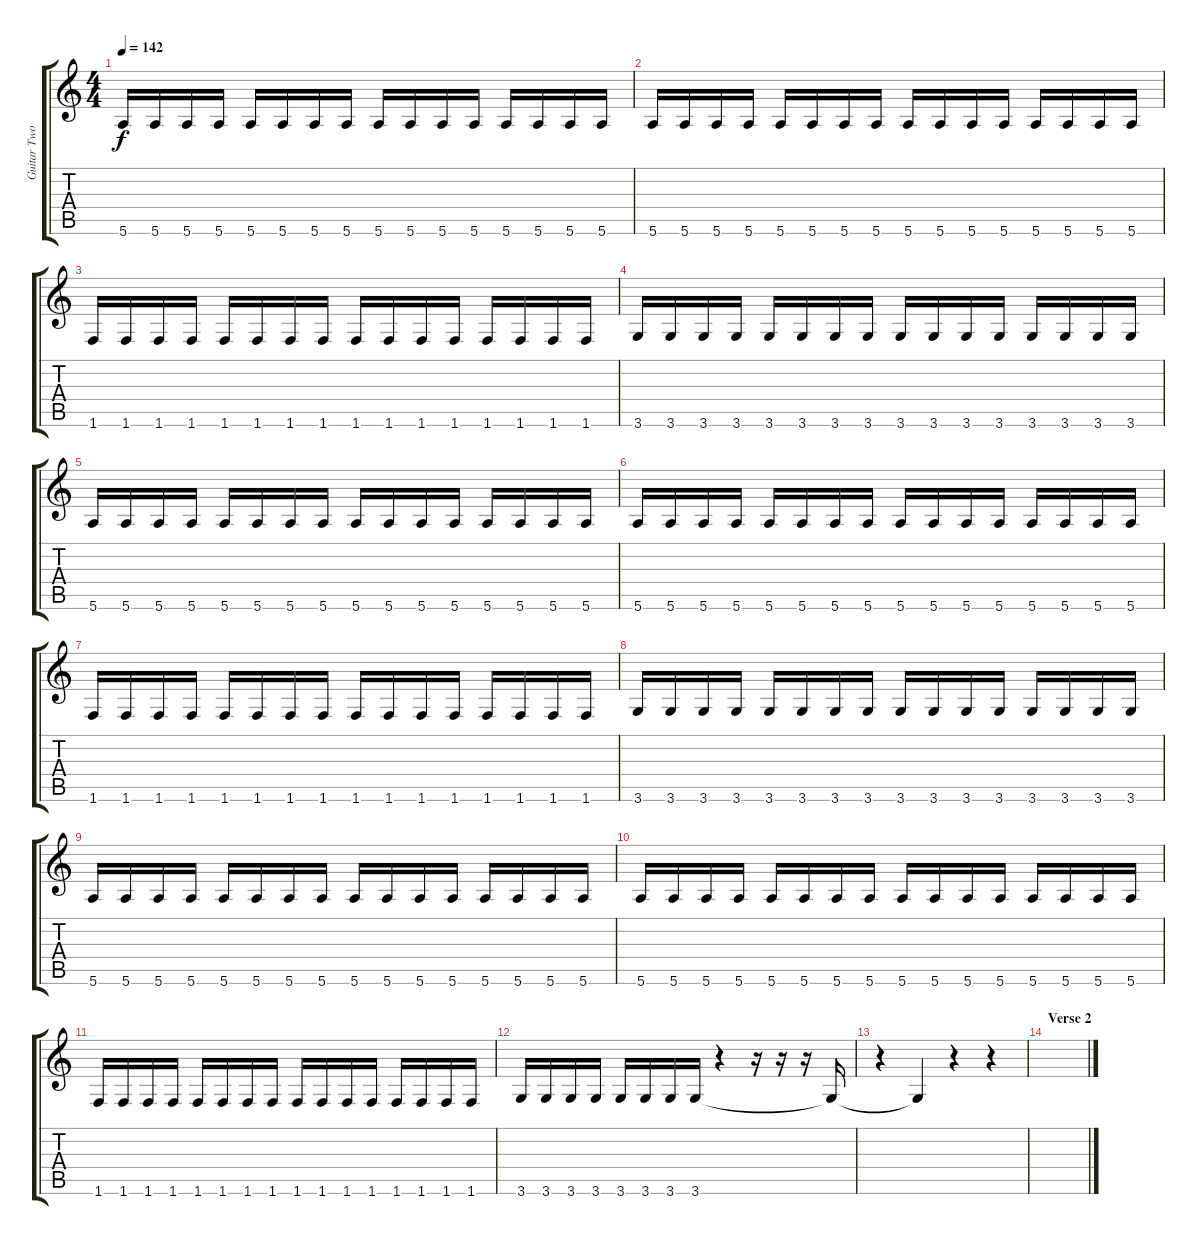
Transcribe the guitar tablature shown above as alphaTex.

\track ("Guitar Two" "Guitar Two") {instrument overdrivenguitar}
\staff {score tabs}
\tuning (E4 B3 G3 D3 A2 E2) {hide}
\ts (4 4)
\tempo 142
\clef g2
\ks c
5.6.16{dy f} 5.6.16 5.6.16 5.6.16 5.6.16 5.6.16 5.6.16 5.6.16 5.6.16 5.6.16 5.6.16 5.6.16 5.6.16 5.6.16 5.6.16 5.6.16 |
5.6.16 5.6.16 5.6.16 5.6.16 5.6.16 5.6.16 5.6.16 5.6.16 5.6.16 5.6.16 5.6.16 5.6.16 5.6.16 5.6.16 5.6.16 5.6.16 |
1.6.16 1.6.16 1.6.16 1.6.16 1.6.16 1.6.16 1.6.16 1.6.16 1.6.16 1.6.16 1.6.16 1.6.16 1.6.16 1.6.16 1.6.16 1.6.16 |
3.6.16 3.6.16 3.6.16 3.6.16 3.6.16 3.6.16 3.6.16 3.6.16 3.6.16 3.6.16 3.6.16 3.6.16 3.6.16 3.6.16 3.6.16 3.6.16 |
5.6.16 5.6.16 5.6.16 5.6.16 5.6.16 5.6.16 5.6.16 5.6.16 5.6.16 5.6.16 5.6.16 5.6.16 5.6.16 5.6.16 5.6.16 5.6.16 |
5.6.16 5.6.16 5.6.16 5.6.16 5.6.16 5.6.16 5.6.16 5.6.16 5.6.16 5.6.16 5.6.16 5.6.16 5.6.16 5.6.16 5.6.16 5.6.16 |
1.6.16 1.6.16 1.6.16 1.6.16 1.6.16 1.6.16 1.6.16 1.6.16 1.6.16 1.6.16 1.6.16 1.6.16 1.6.16 1.6.16 1.6.16 1.6.16 |
3.6.16 3.6.16 3.6.16 3.6.16 3.6.16 3.6.16 3.6.16 3.6.16 3.6.16 3.6.16 3.6.16 3.6.16 3.6.16 3.6.16 3.6.16 3.6.16 |
5.6.16 5.6.16 5.6.16 5.6.16 5.6.16 5.6.16 5.6.16 5.6.16 5.6.16 5.6.16 5.6.16 5.6.16 5.6.16 5.6.16 5.6.16 5.6.16 |
5.6.16 5.6.16 5.6.16 5.6.16 5.6.16 5.6.16 5.6.16 5.6.16 5.6.16 5.6.16 5.6.16 5.6.16 5.6.16 5.6.16 5.6.16 5.6.16 |
1.6.16 1.6.16 1.6.16 1.6.16 1.6.16 1.6.16 1.6.16 1.6.16 1.6.16 1.6.16 1.6.16 1.6.16 1.6.16 1.6.16 1.6.16 1.6.16 |
3.6.16 3.6.16 3.6.16 3.6.16 3.6.16 3.6.16 3.6.16 3.6.16 r.4 r.16 r.16 r.16 3.6{t}.16 |
r.4 3.6{t}.4 r.4 r.4 |
\section ("" "Verse 2")
